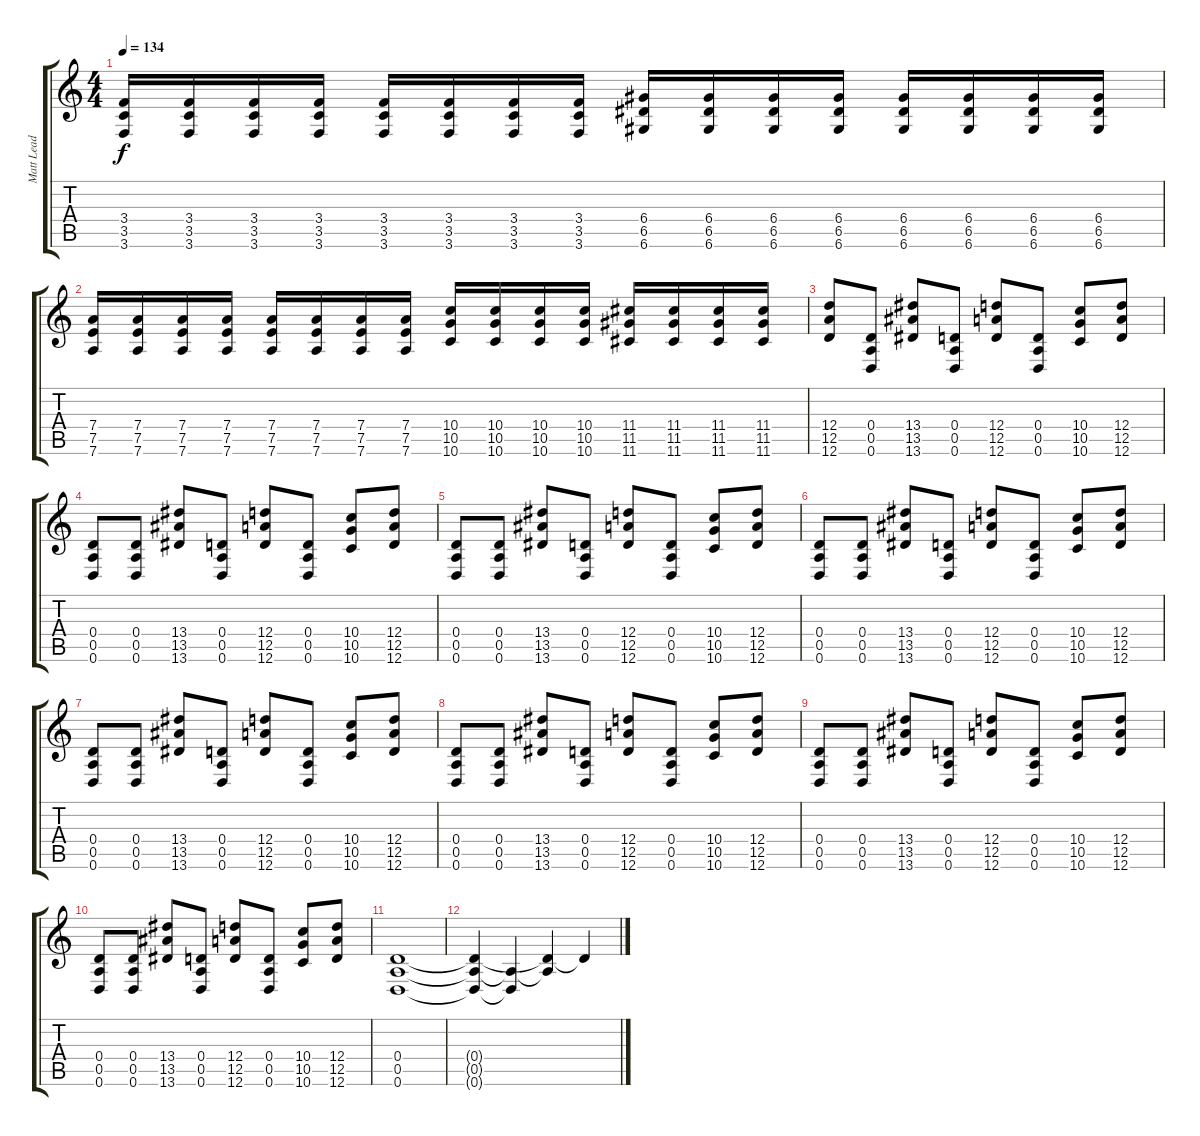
\track ("Matt Lead Guitar" "Matt Lead ") {instrument overdrivenguitar}
\staff {score tabs}
\tuning (E4 B3 G3 D3 A2 D2) {hide}
\ts (4 4)
\tempo 134
\clef g2
\ks c
(3.4 3.5 3.6).16{dy f} (3.4 3.5 3.6).16 (3.4 3.5 3.6).16 (3.4 3.5 3.6).16 (3.4 3.5 3.6).16 (3.4 3.5 3.6).16 (3.4 3.5 3.6).16 (3.4 3.5 3.6).16 (6.4 6.5 6.6).16 (6.4 6.5 6.6).16 (6.4 6.5 6.6).16 (6.4 6.5 6.6).16 (6.4 6.5 6.6).16 (6.4 6.5 6.6).16 (6.4 6.5 6.6).16 (6.4 6.5 6.6).16 |
(7.4 7.5 7.6).16 (7.4 7.5 7.6).16 (7.4 7.5 7.6).16 (7.4 7.5 7.6).16 (7.4 7.5 7.6).16 (7.4 7.5 7.6).16 (7.4 7.5 7.6).16 (7.4 7.5 7.6).16 (10.4 10.5 10.6).16 (10.4 10.5 10.6).16 (10.4 10.5 10.6).16 (10.4 10.5 10.6).16 (11.4 11.5 11.6).16 (11.4 11.5 11.6).16 (11.4 11.5 11.6).16 (11.4 11.5 11.6).16 |
(12.4 12.5 12.6).8 (0.4 0.5 0.6).8 (13.4 13.5 13.6).8 (0.4 0.5 0.6).8 (12.4 12.5 12.6).8 (0.4 0.5 0.6).8 (10.4 10.5 10.6).8 (12.4 12.5 12.6).8 |
(0.4 0.5 0.6).8 (0.4 0.5 0.6).8 (13.4 13.5 13.6).8 (0.4 0.5 0.6).8 (12.4 12.5 12.6).8 (0.4 0.5 0.6).8 (10.4 10.5 10.6).8 (12.4 12.5 12.6).8 |
(0.4 0.5 0.6).8 (0.4 0.5 0.6).8 (13.4 13.5 13.6).8 (0.4 0.5 0.6).8 (12.4 12.5 12.6).8 (0.4 0.5 0.6).8 (10.4 10.5 10.6).8 (12.4 12.5 12.6).8 |
(0.4 0.5 0.6).8 (0.4 0.5 0.6).8 (13.4 13.5 13.6).8 (0.4 0.5 0.6).8 (12.4 12.5 12.6).8 (0.4 0.5 0.6).8 (10.4 10.5 10.6).8 (12.4 12.5 12.6).8 |
(0.4 0.5 0.6).8 (0.4 0.5 0.6).8 (13.4 13.5 13.6).8 (0.4 0.5 0.6).8 (12.4 12.5 12.6).8 (0.4 0.5 0.6).8 (10.4 10.5 10.6).8 (12.4 12.5 12.6).8 |
(0.4 0.5 0.6).8 (0.4 0.5 0.6).8 (13.4 13.5 13.6).8 (0.4 0.5 0.6).8 (12.4 12.5 12.6).8 (0.4 0.5 0.6).8 (10.4 10.5 10.6).8 (12.4 12.5 12.6).8 |
(0.4 0.5 0.6).8 (0.4 0.5 0.6).8 (13.4 13.5 13.6).8 (0.4 0.5 0.6).8 (12.4 12.5 12.6).8 (0.4 0.5 0.6).8 (10.4 10.5 10.6).8 (12.4 12.5 12.6).8 |
(0.4 0.5 0.6).8 (0.4 0.5 0.6).8 (13.4 13.5 13.6).8 (0.4 0.5 0.6).8 (12.4 12.5 12.6).8 (0.4 0.5 0.6).8 (10.4 10.5 10.6).8 (12.4 12.5 12.6).8 |
(0.4 0.5 0.6).1 |
(0.4{t} 0.5{t} 0.6{t}).4 (0.5{t} 0.6{t}).4 (0.4{t} 0.5{t}).4 0.4{t}.4
